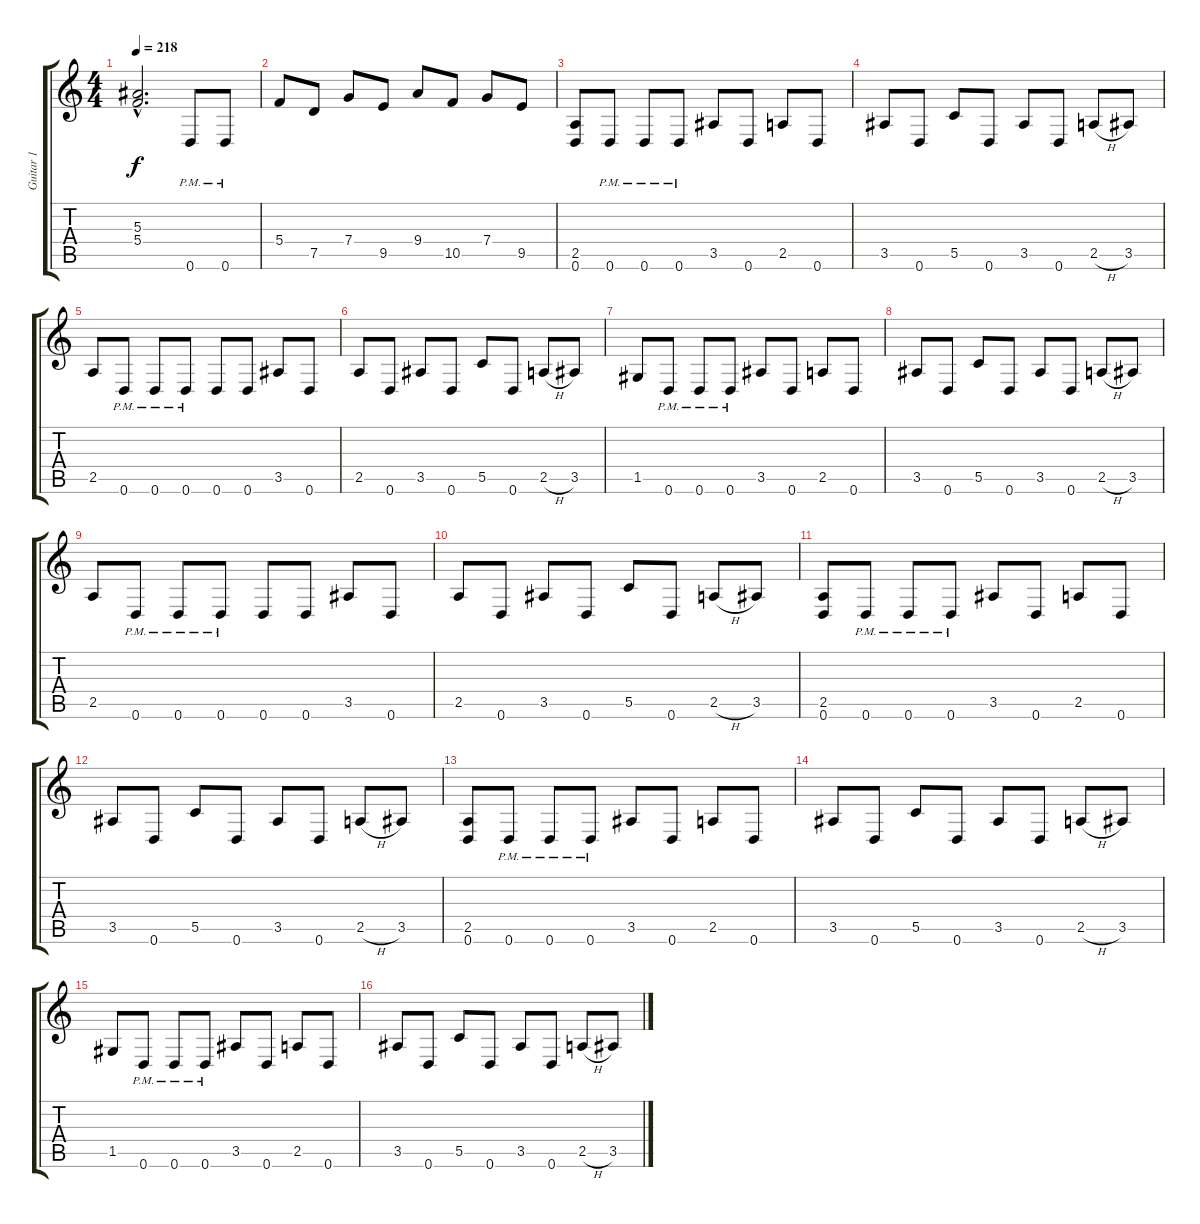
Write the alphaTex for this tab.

\track ("Guitar 1" "Guitar 1") {instrument distortionguitar}
\staff {score tabs}
\tuning (D4 A3 F3 C3 G2 D2) {hide}
\ts (4 4)
\tempo 218
\clef g2
\ks c
(5.3{hac} 5.4{hac}).2{d dy f} 0.6{pm}.8 0.6{pm}.8 |
5.4.8 7.5.8 7.4.8 9.5.8 9.4.8 10.5.8 7.4.8 9.5.8 |
(2.5 0.6).8 0.6{pm}.8 0.6{pm}.8 0.6{pm}.8 3.5.8 0.6.8 2.5.8 0.6.8 |
3.5.8 0.6.8 5.5.8 0.6.8 3.5.8 0.6.8 2.5{h}.8 3.5.8 |
2.5.8 0.6{pm}.8 0.6{pm}.8 0.6{pm}.8 0.6.8 0.6.8 3.5.8 0.6.8 |
2.5.8 0.6.8 3.5.8 0.6.8 5.5.8 0.6.8 2.5{h}.8 3.5.8 |
1.5.8 0.6{pm}.8 0.6{pm}.8 0.6{pm}.8 3.5.8 0.6.8 2.5.8 0.6.8 |
3.5.8 0.6.8 5.5.8 0.6.8 3.5.8 0.6.8 2.5{h}.8 3.5.8 |
2.5.8 0.6{pm}.8 0.6{pm}.8 0.6{pm}.8 0.6.8 0.6.8 3.5.8 0.6.8 |
2.5.8 0.6.8 3.5.8 0.6.8 5.5.8 0.6.8 2.5{h}.8 3.5.8 |
(2.5 0.6).8 0.6{pm}.8 0.6{pm}.8 0.6{pm}.8 3.5.8 0.6.8 2.5.8 0.6.8 |
3.5.8 0.6.8 5.5.8 0.6.8 3.5.8 0.6.8 2.5{h}.8 3.5.8 |
(2.5 0.6).8 0.6{pm}.8 0.6{pm}.8 0.6{pm}.8 3.5.8 0.6.8 2.5.8 0.6.8 |
3.5.8 0.6.8 5.5.8 0.6.8 3.5.8 0.6.8 2.5{h}.8 3.5.8 |
1.5.8 0.6{pm}.8 0.6{pm}.8 0.6{pm}.8 3.5.8 0.6.8 2.5.8 0.6.8 |
3.5.8 0.6.8 5.5.8 0.6.8 3.5.8 0.6.8 2.5{h}.8 3.5.8
